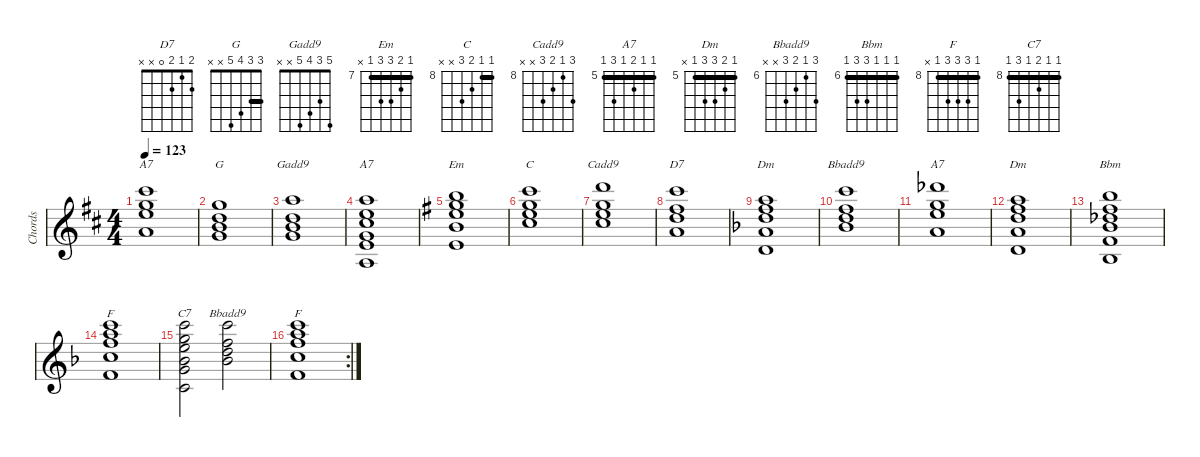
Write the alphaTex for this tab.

\defaultSystemsLayout 4
\hideDynamics
\bracketExtendMode nobrackets
\track ("Chords" "Chords") {instrument acousticguitarsteel}
\staff {score}
\tuning (E4 B3 G3 D3 A2 E2)
\chord ("D7" 2 1 2 0 x x) {showfingering false}
\chord ("G" 3 3 4 5 x x) {showfingering false barre 3}
\chord ("Gadd9" 5 3 4 5 x x) {showfingering false}
\chord ("Em" 7 8 9 9 7 x) {firstfret 7 showfingering false barre 7}
\chord ("C" 8 8 9 10 x x) {firstfret 8 showfingering false barre 8}
\chord ("Cadd9" 10 8 9 10 x x) {firstfret 8 showfingering false}
\chord ("A7" 9 8 9 7 x x) {firstfret 7 showfingering false}
\chord ("A7" 5 5 6 5 7 5) {firstfret 5 showfingering false barre (5 5 5)}
\chord ("Dm" 5 6 7 7 5 x) {firstfret 5 showfingering false barre 5}
\chord ("Bbadd9" 8 6 7 8 x x) {firstfret 6 showfingering false}
\chord ("Bbm" 6 6 6 8 8 6) {firstfret 6 showfingering false barre (6 6 6)}
\chord ("F" 8 10 10 10 8 x) {firstfret 8 showfingering false barre 8}
\chord ("C7" 8 8 9 8 10 8) {firstfret 8 showfingering false barre (8 8 8)}
\ts (4 4)
\tempo 123
\clef g2
\ks d
(9.1{acc #} 8.2{acc forcenatural} 9.3{acc forcenatural} 7.4{acc forcenatural}).1{ch "A7" dy mp beam Down} |
(3.1{acc forcenatural} 3.2{acc forcenatural} 4.3{acc forcenatural} 5.4{acc forcenatural}).1{ch "G" beam Down} |
(5.1{acc forcenatural} 3.2{acc forcenatural} 4.3{acc forcenatural} 5.4{acc forcenatural}).1{ch "Gadd9" beam Down} |
(5.1{acc forcenatural} 5.2{acc forcenatural} 6.3{acc #} 5.4{acc forcenatural} 7.5{acc forcenatural} 5.6{acc forcenatural}).1{ch "A7" beam Up} |
\ks g
(7.1{acc forcenatural} 8.2{acc forcenatural} 9.3{acc forcenatural} 9.4{acc forcenatural} 7.5{acc forcenatural}).1{ch "Em" beam Down} |
(8.1{acc forcenatural} 8.2{acc forcenatural} 9.3{acc forcenatural} 10.4{acc forcenatural}).1{ch "C" beam Down} |
(10.1{acc forcenatural} 8.2{acc forcenatural} 9.3{acc forcenatural} 10.4{acc forcenatural}).1{ch "Cadd9" beam Down} |
(8.1{acc forcenatural} 7.2{acc #} 7.3{acc forcenatural} 7.4{acc forcenatural}).1{ch "D7" beam Down} |
\ks f
(5.1{acc forcenatural} 6.2{acc forcenatural} 7.3{acc forcenatural} 7.4{acc forcenatural} 5.5{acc forcenatural}).1{ch "Dm" beam Down} |
(8.1{acc forcenatural} 6.2{acc forcenatural} 7.3{acc forcenatural} 8.4{acc b}).1{ch "Bbadd9" beam Down} |
(9.1{acc b} 8.2{acc forcenatural} 9.3{acc forcenatural} 7.4{acc forcenatural}).1{ch "A7" beam Down} |
(5.1{acc forcenatural} 6.2{acc forcenatural} 7.3{acc forcenatural} 7.4{acc forcenatural} 5.5{acc forcenatural}).1{ch "Dm" beam Down} |
(6.1{acc b} 6.2{acc forcenatural} 6.3{acc b} 8.4{acc b} 8.5{acc forcenatural} 6.6{acc b}).1{ch "Bbm" beam Down} |
(8.1{acc forcenatural} 10.2{acc forcenatural} 10.3{acc forcenatural} 10.4{acc forcenatural} 8.5{acc forcenatural}).1{ch "F" beam Down} |
(8.1{acc forcenatural} 8.2{acc forcenatural} 9.3{acc forcenatural} 8.4{acc b} 10.5{acc forcenatural} 8.6{acc forcenatural}).2{ch "C7" beam Down} (8.1{acc forcenatural} 6.2{acc forcenatural} 7.3{acc forcenatural} 8.4{acc b}).2{ch "Bbadd9" beam Down} |
\rc 2
(8.1{acc forcenatural} 10.2{acc forcenatural} 10.3{acc forcenatural} 10.4{acc forcenatural} 8.5{acc forcenatural}).1{ch "F" beam Down}
